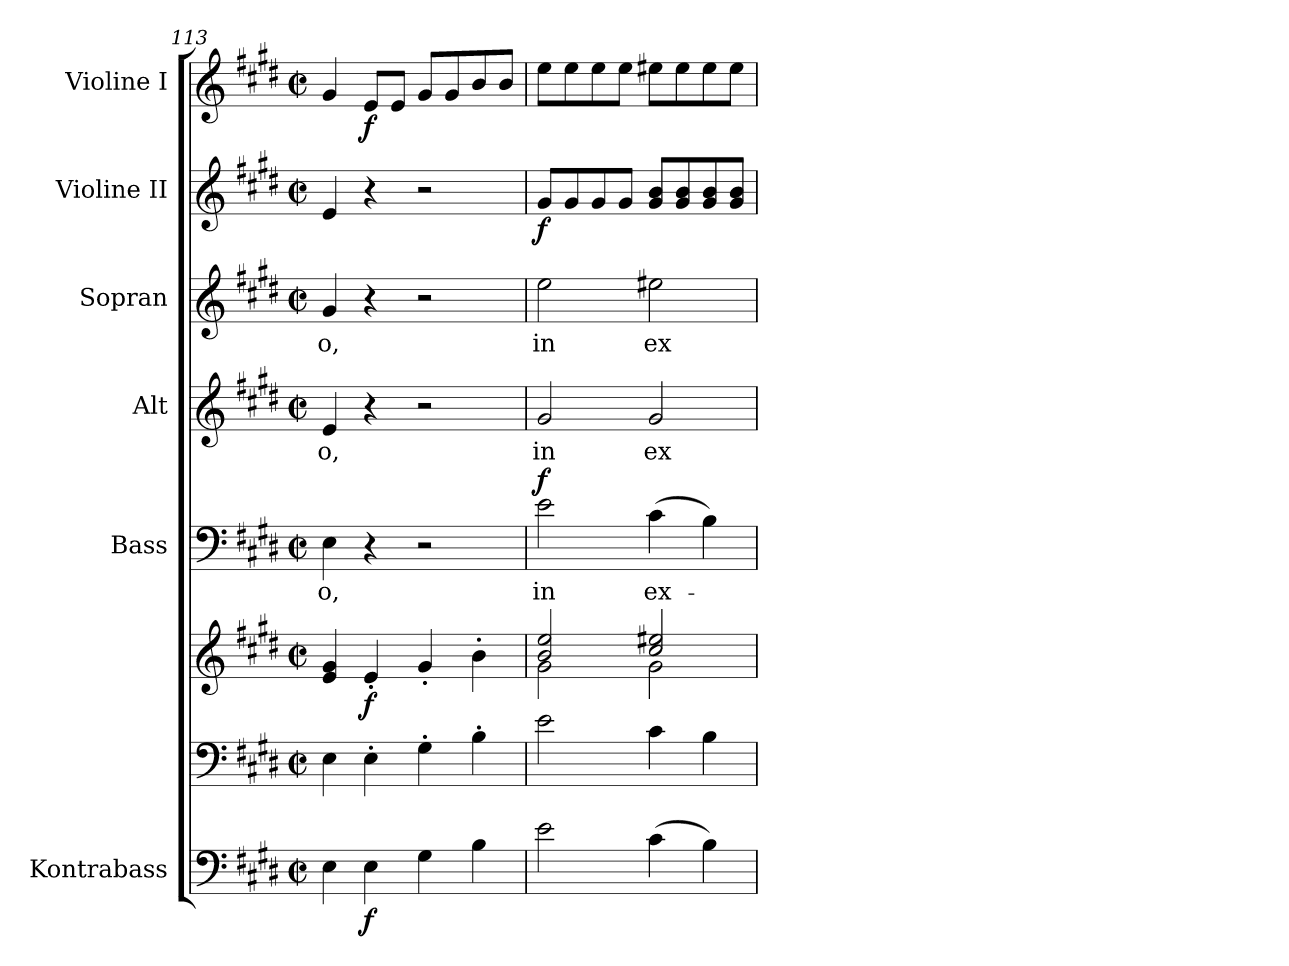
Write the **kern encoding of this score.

**kern	**dynam	**kern	**kern	**dynam	**kern	**text	**dynam	**kern	**text	**kern	**text	**kern	**dynam	**kern	**dynam
*part7	*part7	*part6	*part6	*part6	*part5	*part5	*part5	*part4	*part4	*part3	*part3	*part2	*part2	*part1	*part1
*staff8	*staff8	*staff7	*staff6	*staff6/7	*staff5	*staff5	*staff5	*staff4	*staff4	*staff3	*staff3	*staff2	*staff2	*staff1	*staff1
*I"Kontrabass	*	*	*	*	*I"Bass	*	*	*I"Alt	*	*I"Sopran	*	*I"Violine II	*	*I"Violine I	*
*I'Kb.	*	*	*	*	*I'B.	*	*	*I'A.	*	*I'S.	*	*I'Vl. II	*	*I'Vl. I	*
!!LO:PB:g=z
*clefF4	*	*clefF4	*clefG2	*	*clefF4	*	*	*clefG2	*	*clefG2	*	*clefG2	*	*clefG2	*
*ITrd7c12	*	*	*	*	*	*	*	*	*	*	*	*	*	*	*
*k[f#c#g#d#]	*	*k[f#c#g#d#]	*k[f#c#g#d#]	*	*k[f#c#g#d#]	*	*	*k[f#c#g#d#]	*	*k[f#c#g#d#]	*	*k[f#c#g#d#]	*	*k[f#c#g#d#]	*
*E:	*	*E:	*E:	*	*E:	*	*	*E:	*	*E:	*	*E:	*	*E:	*
*M2/2	*	*M2/2	*M2/2	*	*M2/2	*	*	*M2/2	*	*M2/2	*	*M2/2	*	*M2/2	*
*met(c|)	*	*met(c|)	*met(c|)	*	*met(c|)	*	*	*met(c|)	*	*met(c|)	*	*met(c|)	*	*met(c|)	*
=113	=113	=113	=113	=113	=113	=113	=113	=113	=113	=113	=113	=113	=113	=113	=113
!	!	!	!	!	!	!LO:LY:b	!	!	!LO:LY:b	!	!LO:LY:b	!	!	!	!
4EE\	.	4E\	4e/ 4g#/	.	4E\	-o,	.	4e/	-o,	4g#/	-o,	4e/	.	4g#/	.
!	!LO:DY:b	!	!	!LO:DY:b	!	!	!	!	!	!	!	!	!	!	!LO:DY:b
4EE\	f	4E'>\	4e'</	f	4r	.	.	4r	.	4r	.	4r	.	8e/L	f
.	.	.	.	.	.	.	.	.	.	.	.	.	.	8e/J	.
4GG#\	.	4G#'>\	4g#'</	.	2r	.	.	2r	.	2r	.	2r	.	8g#/L	.
.	.	.	.	.	.	.	.	.	.	.	.	.	.	8g#/	.
4BB\	.	4B'>\	4b'>\	.	.	.	.	.	.	.	.	.	.	8b/	.
.	.	.	.	.	.	.	.	.	.	.	.	.	.	8b/J	.
=114	=114	=114	=114	=114	=114	=114	=114	=114	=114	=114	=114	=114	=114	=114	=114
*	*	*	*^	*	*	*	*	*	*	*	*	*	*	*	*
!	!	!	!	!	!	!	!LO:LY:b	!LO:DY:a	!	!LO:LY:b	!	!LO:LY:b	!	!LO:DY:b	!	!
2E\	.	2e\	2b/ 2ee/	2g#\	.	2e\	in	f	2g#/	in	2ee\	in	8g#/L	f	8ee\L	.
.	.	.	.	.	.	.	.	.	.	.	.	.	8g#/	.	8ee\	.
.	.	.	.	.	.	.	.	.	.	.	.	.	8g#/	.	8ee\	.
.	.	.	.	.	.	.	.	.	.	.	.	.	8g#/J	.	8ee\J	.
!	!	!	!	!	!	!	!LO:LY:b	!	!	!LO:LY:b	!	!LO:LY:b	!	!	!	!
(>4C#\	.	4c#\	2cc#/ 2ee#X/	2g#\	.	(>4c#\	ex-	.	2g#/	ex-	2ee#X\	ex-	8g#/ 8b/L	.	8ee#X\L	.
.	.	.	.	.	.	.	.	.	.	.	.	.	8g#/ 8b/	.	8ee#\	.
4BB\)	.	4B\	.	.	.	4B\)	.	.	.	.	.	.	8g#/ 8b/	.	8ee#\	.
.	.	.	.	.	.	.	.	.	.	.	.	.	8g#/ 8b/J	.	8ee#\J	.
*	*	*	*v	*v	*	*	*	*	*	*	*	*	*	*	*	*
=	=	=	=	=	=	=	=	=	=	=	=	=	=	=	=
*-	*-	*-	*-	*-	*-	*-	*-	*-	*-	*-	*-	*-	*-	*-	*-
